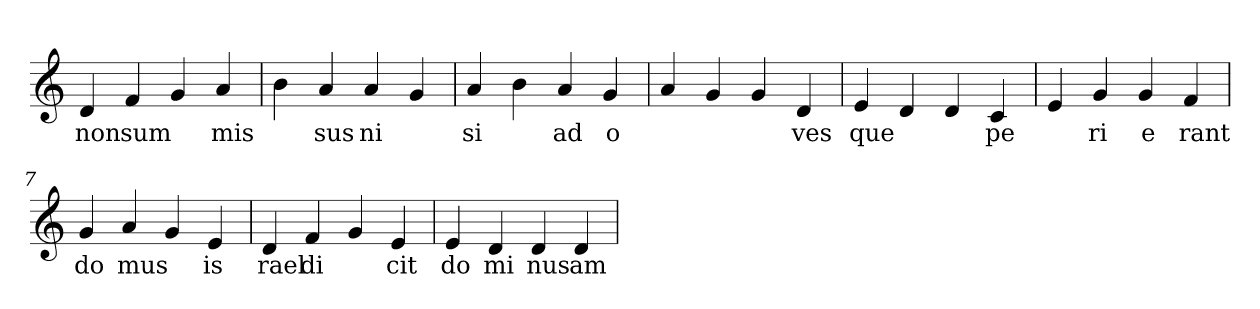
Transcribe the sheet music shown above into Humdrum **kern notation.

**kern	**text
*part1	*part1
*staff1	*staff1
*clefG2	*
=1	=1
4d	non
4f	sum
4g	.
4a	mis
=2	=2
4b	.
4a	sus
4a	ni
4g	.
=3	=3
4a	si
4b	.
4a	ad
4g	o
=4	=4
4a	.
4g	.
4g	.
4d	ves
=5	=5
4e	que
4d	.
4d	.
4c	pe
=6	=6
4e	.
4g	ri
4g	e
4f	rant
=7	=7
4g	do
4a	mus
4g	.
4e	is
=8	=8
4d	rael
4f	di
4g	.
4e	cit
=9	=9
4e	do
4d	mi
4d	nus
4d	am
=	=
*-	*-
